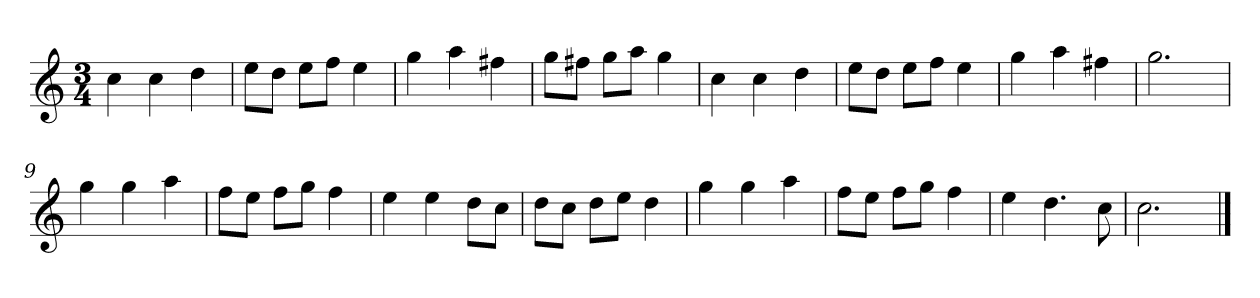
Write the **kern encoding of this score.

**kern
*part1
*staff1
*k[]
*M3/4
*MM120
=1
4cc
4cc
4dd
=2
8eeL
8ddJ
8eeL
8ffJ
4ee
=3
4gg
4aa
4ff#X
=4
8ggL
8ff#XJ
8ggL
8aaJ
4gg
=5
4cc
4cc
4dd
=6
8eeL
8ddJ
8eeL
8ffJ
4ee
=7
4gg
4aa
4ff#X
=8
2.gg
=9
4gg
4gg
4aa
=10
8ffL
8eeJ
8ffL
8ggJ
4ff
=11
4ee
4ee
8ddL
8ccJ
=12
8ddL
8ccJ
8ddL
8eeJ
4dd
=13
4gg
4gg
4aa
=14
8ffL
8eeJ
8ffL
8ggJ
4ff
=15
4ee
4.dd
8cc
=16
2.cc
==
*-
